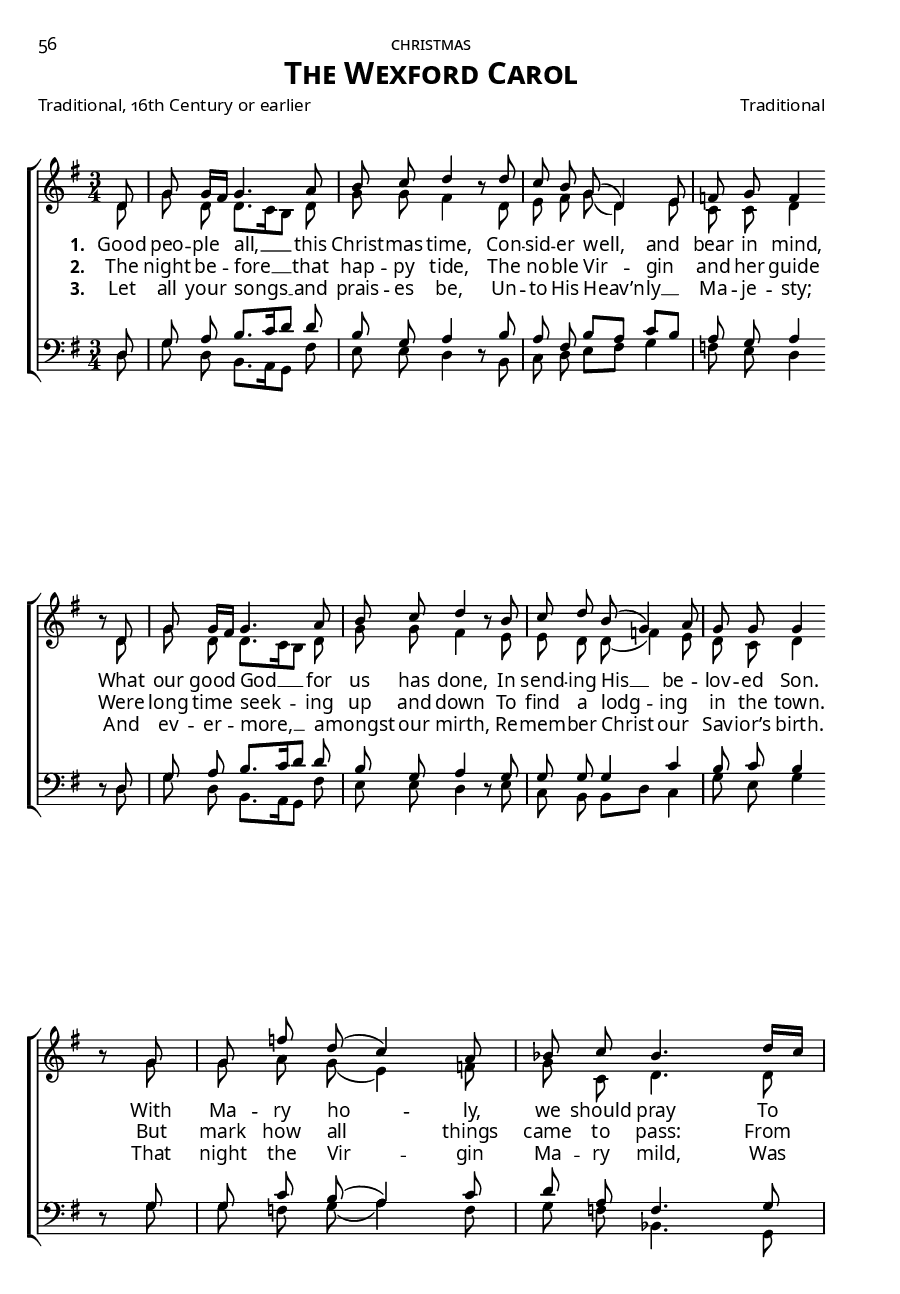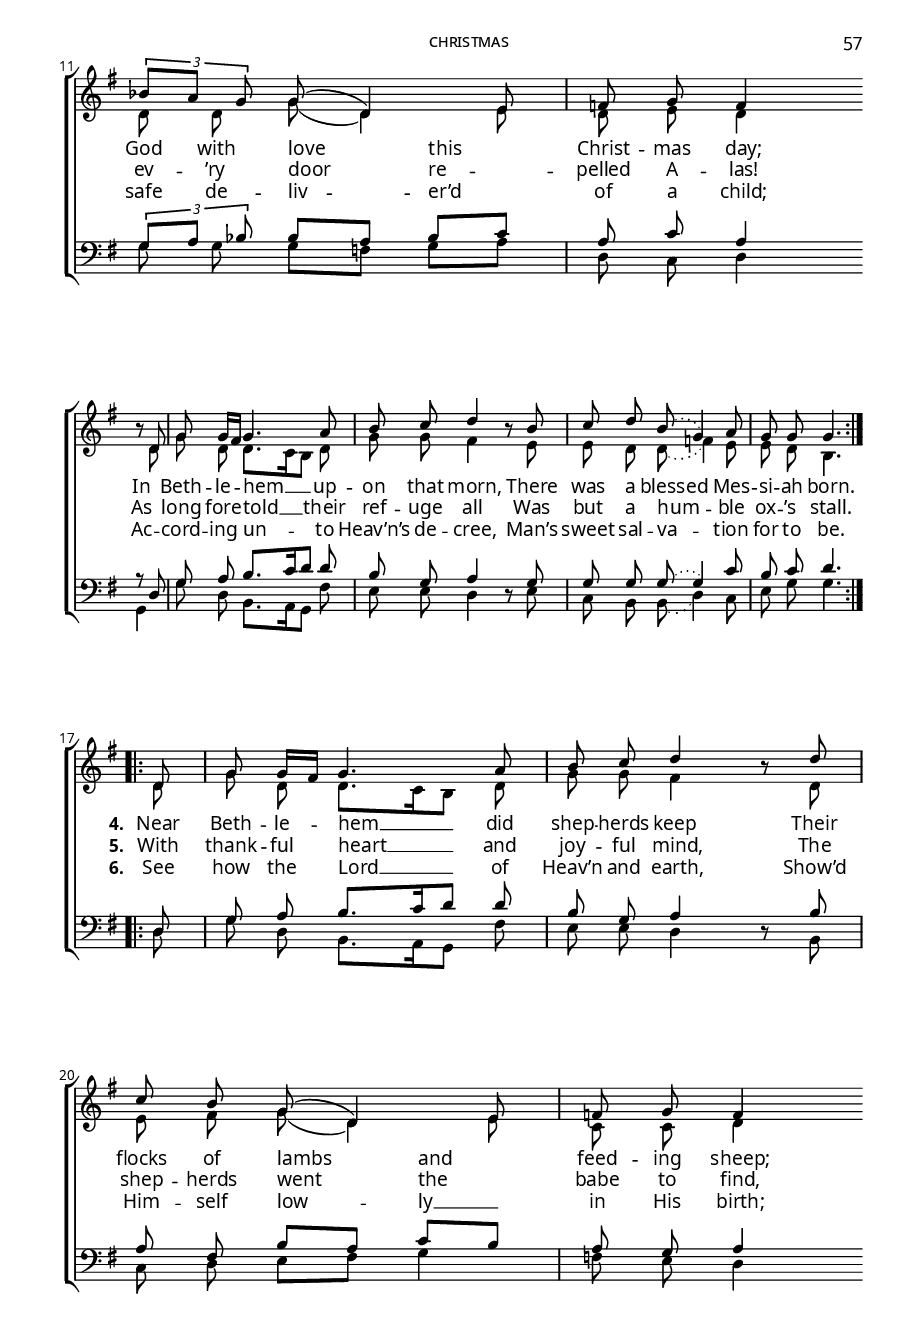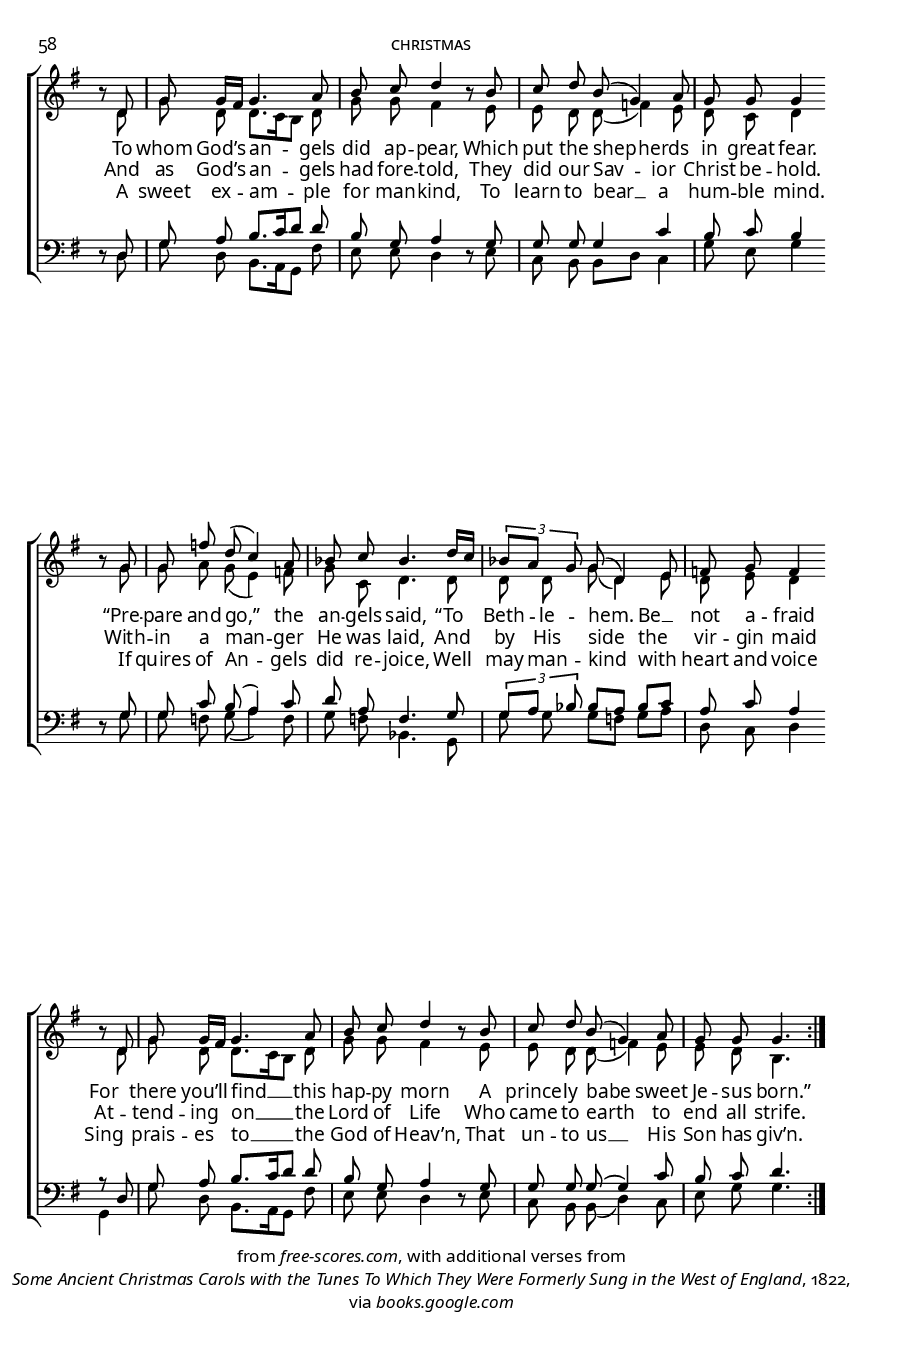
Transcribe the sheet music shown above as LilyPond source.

\version "2.14.2"
\include "util.ly"
\header {
  title = \markup{\override #'(font-name . "Garamond Premier Pro Semibold"){ \abs-fontsize #15 \smallCapsOldStyle"The Wexford Carol"}}
  poet = \markup\oldStyleNum"Traditional, 16th Century or earlier"
  composer = \markup\oldStyleNum"Traditional"
  %arranger = \markup\oldStyleNum"Edited by Benjamin Bloomfield (1984–)"
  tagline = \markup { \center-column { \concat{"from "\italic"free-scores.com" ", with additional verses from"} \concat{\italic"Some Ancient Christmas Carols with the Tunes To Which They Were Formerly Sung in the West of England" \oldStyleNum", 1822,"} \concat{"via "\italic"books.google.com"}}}
}
\paper {
  %print-all-headers = ##f
  paper-height = 9\in
  paper-width = 6\in
  indent = 0\in
  %system-system-spacing = #'((basic-distance . 10) (padding . 0))
  %system-system-spacing =
  %  #'((basic-distance . 0)
  %     (minimum-distance . 0)
  %     (padding . -0.35)
  %     (stretchability . 100))
  ragged-last-bottom = ##f
  ragged-bottom = ##f
  two-sided = ##t
  inner-margin = 0.5\in
  outer-margin = 0.25\in
  top-margin = 0.25\in
  bottom-margin = 0.25\in
  first-page-number = #056
  print-first-page-number = ##t
  headerLine = \markup{\override #'(font-name . "Garamond Premier Pro") \smallCapsOldStyle"christmas"}
  oddHeaderMarkup = \markup\fill-line{
     \override #'(font-name . "Garamond Premier Pro")\abs-fontsize #8.5
     \combine 
        \fill-line{"" \on-the-fly #print-page-number-check-first
        \oldStylePageNum""
        }
        \fill-line{\headerLine}
  }
  evenHeaderMarkup = \markup {
     \override #'(font-name . "Garamond Premier Pro")\abs-fontsize #8.5
     \combine
        \on-the-fly #print-page-number-check-first
        \oldStylePageNum""
        \fill-line{\headerLine}
  }
}
#(set-global-staff-size 15) \paper{ #(define fonts (make-pango-font-tree "GoudyOlSt BT" "Garamond Premier Pro" "Garamond Premier Pro" (/ 15 20))) }
global = {
  \key g \major
  \time 3/4
  \autoBeamOff
  \slurSolid
}

sopMusic = \relative c' {
  \repeat volta 3 {
    \partial 8 d8 |
    g8 g16[ fis] g4. a8 |
    b c d4 b8\rest d |
    c b g( d4) e8 |
    
    f g f4 \bar"" \break b8\rest d, |
    g g16[ fis] g4. a8 |
    b c d4 b8\rest b |
    
    c d b( g4) a8 |
    g g g4 \bar"" \break b8\rest g |
    g8 f' d( c4) a8 |
    
    bes c bes4. d16[ c] |
    \times 2/3 {bes8[ a] g} g( d4) e8 |
    f g f4 \bar"" \break b8\rest d, |
    
    g8 g16[ fis] g4. a8 |
    b c d4 b8\rest b |
    c d \slurDotted b8( g4) a8 |
    \partial 8*5 g g g4. \break
  }
  
  \repeat volta 3 {
    \slurSolid
    \partial 8 d8 |
    g8 g16[ fis] g4. a8 |
    b c d4 b8\rest d |
    c b g( d4) e8 |
    
    f g f4 \bar"" \break b8\rest d, |
    g g16[ fis] g4. a8 |
    b c d4 b8\rest b |
    
    c d b( g4) a8 |
    g g g4 \bar"" \break b8\rest g |
    g8 f' d( c4) a8 |
    
    bes c bes4. d16[ c] |
    \times 2/3 {bes8[ a] g} g( d4) e8 |
    f g f4 \bar"" \break b8\rest d, |
    
    g8 g16[ fis] g4. a8 |
    b c d4 b8\rest b |
    c d b8( g4) a8 |
    \partial 8*5 g g g4.
  }
}
sopWords = \lyricmode {
  
}

altoMusic = \relative c' {
  d8 |
  g d d8.[ c16 b8] d |
  g g fis4 s8 d |
  e fis g( d4) e8 |
  
  c c d4 s8 d |
  g d d8.[ c16 b8] d |
  g g fis4 s8 e |
  
  e8 d d( f4) e8 |
  d c d4 s8 |
  g |
  g a g( e4) f8 |
  
  g8 c, d4. d8 |
  d d g( d4) e8 |
  d e d4 s8 d |
  
  g d d8.[ c16 b8] d |
  g g fis4 s8 e |
  e8 d \slurDotted d( f4) e8 |
  e d b4.
  
  
  \slurSolid
  d8 |
  g d d8.[ c16 b8] d |
  g g fis4 s8 d |
  e fis g( d4) e8 |
  
  c c d4 s8 d |
  g d d8.[ c16 b8] d |
  g g fis4 s8 e |
  
  e8 d d( f4) e8 |
  d c d4 s8 |
  g |
  g a g( e4) f8 |
  
  g8 c, d4. d8 |
  d d g( d4) e8 |
  d e d4 s8 d |
  
  g d d8.[ c16 b8] d |
  g g fis4 s8 e |
  e8 d d( f4) e8 |
  e d b4.
}
altoWords = \lyricmode {
  \dropLyricsV
  \set stanza = #"1. "
  \set associatedVoice = "tenors"
  Good peo -- ple all, __ this Christ -- mas time,
  Con -- sid -- er well, and bear in mind,
  \set associatedVoice = "basses"
  What our good God __ for us has done,
  In send -- ing His __ be -- lov -- ed Son.
  
  With Ma -- ry ho -- ly, we should pray
  To God with love this Christ -- mas day;
  In Beth -- le -- hem __ up -- on that morn,
  There was a
  \set ignoreMelismata = ##t
  bless -- ed Mes -- si -- ah born.
  \unset ignoreMelismata
  
  
  \set stanza = #"4. "
  \set associatedVoice = "tenors"
  Near Beth -- le -- hem __ did shep -- herds keep
  Their flocks of lambs and feed -- ing sheep;
  \set associatedVoice = "basses"
  To whom God’s an -- gels did ap -- pear,
  Which put the shep -- herds in great fear.
  “Pre -- pare and go,” the an -- gels said,
  “To Beth -- le -- hem. Be __ not a -- fraid
  For there you’ll find __ this hap -- py morn
  A prince -- ly babe sweet Je -- sus born.”
}
altoWordsII = \lyricmode {
  \dropLyricsV
%\markup\italic
  \set stanza = #"2. "
  \set associatedVoice = "tenors"
  The night be -- fore __ that hap -- py tide,
  The no -- ble Vir -- gin and her guide
  \set associatedVoice = "basses"
  Were long time seek -- ing up and down
  To find a lodg -- ing in the town.
  But mark how all things came to pass:
  From ev -- ’ry door re -- pelled A -- las!
  As long fore -- told __ their ref -- uge all
  Was but a hum -- ble ox -- ’s stall.
  
  \set stanza = #"5. "
  \set associatedVoice = "tenors"
  With thank -- ful heart __ and joy -- ful mind,
  The shep -- herds went the  babe to find,
  \set associatedVoice = "basses"
  And as God’s an -- gels had fore -- told,
  They did our Sav -- ior Christ be -- hold.
  With -- in a man -- ger He was laid,
  And by His side the vir -- gin maid
  At -- tend -- ing on __ the Lord of Life
  Who came to earth to end all strife.
}
altoWordsIII = \lyricmode {
  \dropLyricsV
  \set stanza = #"3. "
  \set associatedVoice = "tenors"
  Let all your songs __ and prais -- es be,
  Un -- to His Heav’n -- ly __ Ma -- je -- sty;
  \set associatedVoice = "basses"
  And ev -- er -- more, __ a -- mongst our mirth,
  Re -- mem -- ber Christ our Sav -- ior’s birth.
  
  That night the Vir -- gin Ma -- ry mild,
  Was safe de -- liv -- er’d of a child;
  Ac -- cord -- ing un -- to Heav’n’s de -- cree,
  Man’s sweet sal -- va -- tion for to be.
  
  \set stanza = #"6. "
  \set associatedVoice = "tenors"
  See how the Lord __ of Heav’n and earth,
  Show’d Him -- self low -- ly __ in His birth;
  \set associatedVoice = "basses"
  A sweet ex -- am -- ple for man -- kind,
  To learn to bear __ a hum -- ble mind.
  
  If quires of An -- gels did re -- joice,
  Well may man -- kind with heart and voice
  Sing prais -- es to __ the God of Heav’n,
  That un -- to us __ His Son has giv’n.
}
altoWordsIV = \lyricmode {
}
altoWordsV = \lyricmode {
  
}
altoWordsVI = \lyricmode {
  \set stanza = #"6. "
  \set ignoreMelismata = ##t
}
tenorMusic = \relative c {
  d8 |
  g a b8.[ c16 d8] d |
  b g a4 s8 b |
  a fis b[ a] c[ b] |
  
  a g a4 s8 d, |
  g a b8.[ c16 d8] d |
  b g a4 s8 g |
  
  g g g4 c |
  b8 c b4 s8 |
  g |
  g c b( a4) c8 |
  
  d8 a f4. g8 |
  \times 2/3 {g[ a] bes} bes[ a] bes[ c] |
  a c a4 r8 d, |
  
  g a b8.[ c16 d8] d |
  b g a4 s8 g |
  g g \slurDotted g8( g4) c8 |
  b c d4.
  
  
  
  \slurSolid
  d,8 |
  g a b8.[ c16 d8] d |
  b g a4 s8 b |
  a fis b[ a] c[ b] |
  
  a g a4 s8 d, |
  g a b8.[ c16 d8] d |
  b g a4 s8 g |
  
  g g g4 c |
  b8 c b4 s8 |
  g |
  g c b( a4) c8 |
  
  d8 a f4. g8 |
  \times 2/3 {g[ a] bes} bes[ a] bes[ c] |
  a c a4 r8 d, |
  
  g a b8.[ c16 d8] d |
  b g a4 s8 g |
  g g g8( g4) c8 |
  b c d4.
}
tenorWords = \lyricmode {

}

bassMusic = \relative c {
  d8 |
  g d b8.[ a16 g8] fis' |
  e e d4 d8\rest b |
  c d e[ fis] g4 |
  
  f8 e d4 d8\rest d |
  g d b8.[ a16 g8] fis' |
  e e d4 d8\rest e |
  
  c b b[ d] c4 |
  g'8 e g4 d8\rest g |
  g f g( a4) f8 |
  
  g f bes,4. g8 |
  g' g g[ f] g[ a] |
  d, c d4 g, |
  
  g'8 d b8.[ a16 g8] fis' |
  e e d4 d8\rest e |
  c b \slurDotted b( d4) c8 |
  e g g4.
  
  
  
  \slurSolid
  d8 |
  g d b8.[ a16 g8] fis' |
  e e d4 d8\rest b |
  c d e[ fis] g4 |
  
  f8 e d4 d8\rest d |
  g d b8.[ a16 g8] fis' |
  e e d4 d8\rest e |
  
  c b b[ d] c4 |
  g'8 e g4 d8\rest g |
  g f g( a4) f8 |
  
  g f bes,4. g8 |
  g' g g[ f] g[ a] |
  d, c d4 g, |
  
  g'8 d b8.[ a16 g8] fis' |
  e e d4 d8\rest e |
  c b b( d4) c8 |
  e g g4.
}
bassWords = \lyricmode {

}

pianoRH = \relative c' {
  
}
pianoLH = \relative c' {
  
}

\score {
  <<
   \new ChoirStaff <<
    \new Staff = women <<
      \new Voice = "sopranos" { \voiceOne << \global \sopMusic >> }
      \new Voice = "altos" { \voiceTwo << \global \altoMusic >> }
    >>
    \new Lyrics \with { alignAboveContext = #"women" \override VerticalAxisGroup #'nonstaff-relatedstaff-spacing = #'((basic-distance . 1))} \lyricsto "sopranos" \sopWords
   \new Staff = men <<
      \clef bass
      \new Voice = "tenors" { \voiceOne << \global \tenorMusic >> }
      \new Voice = "basses" { \voiceTwo << \global \bassMusic >> }
    >>
    \new Lyrics = "altosVI"  \with { alignBelowContext = #"women" } \lyricsto "altos" \altoWordsVI
    \new Lyrics = "altosV"  \with { alignBelowContext = #"women" } \lyricsto "altos" \altoWordsV
    \new Lyrics = "altosIV"  \with { alignBelowContext = #"women" } \lyricsto "altos" \altoWordsIV
    \new Lyrics = "altosIII"  \with { alignBelowContext = #"women" } \lyricsto "altos" \altoWordsIII
    \new Lyrics = "altosII"  \with { alignBelowContext = #"women" } \lyricsto "altos" \altoWordsII
    \new Lyrics = "altos"  \with { alignBelowContext = #"women" \override VerticalAxisGroup #'nonstaff-relatedstaff-spacing = #'((basic-distance . 1))} \lyricsto "altos" \altoWords
    \new Lyrics \with { alignAboveContext = #"men" \override VerticalAxisGroup #'nonstaff-relatedstaff-spacing = #'((basic-distance . 1)) } \lyricsto "tenors" \tenorWords
    \new Lyrics \with { alignBelowContext = #"men" \override VerticalAxisGroup #'nonstaff-relatedstaff-spacing = #'((basic-distance . 1)) } \lyricsto "basses" \bassWords
  >>
%    \new PianoStaff << \new Staff { \new Voice { \pianoRH } } \new Staff { \clef "bass" \pianoLH } >>
  >>
  \layout {
    \context {
      \Score
      %\override SpacingSpanner #'base-shortest-duration = #(ly:make-moment 1 8)
      %\override SpacingSpanner #'common-shortest-duration = #(ly:make-moment 1 4)
    }
    \context {
      % Remove all empty staves
      % \Staff \RemoveEmptyStaves \override VerticalAxisGroup #'remove-first = ##t
    }
    \context {
      \Lyrics
      \override LyricText #'X-offset = #center-on-word
    }
  }
  \midi {
    \tempo 4 = 90
    \set Staff.midiInstrument = "flute"
  
    \context {
      \Voice
      \remove "Dynamic_performer"
    }
  }
}
